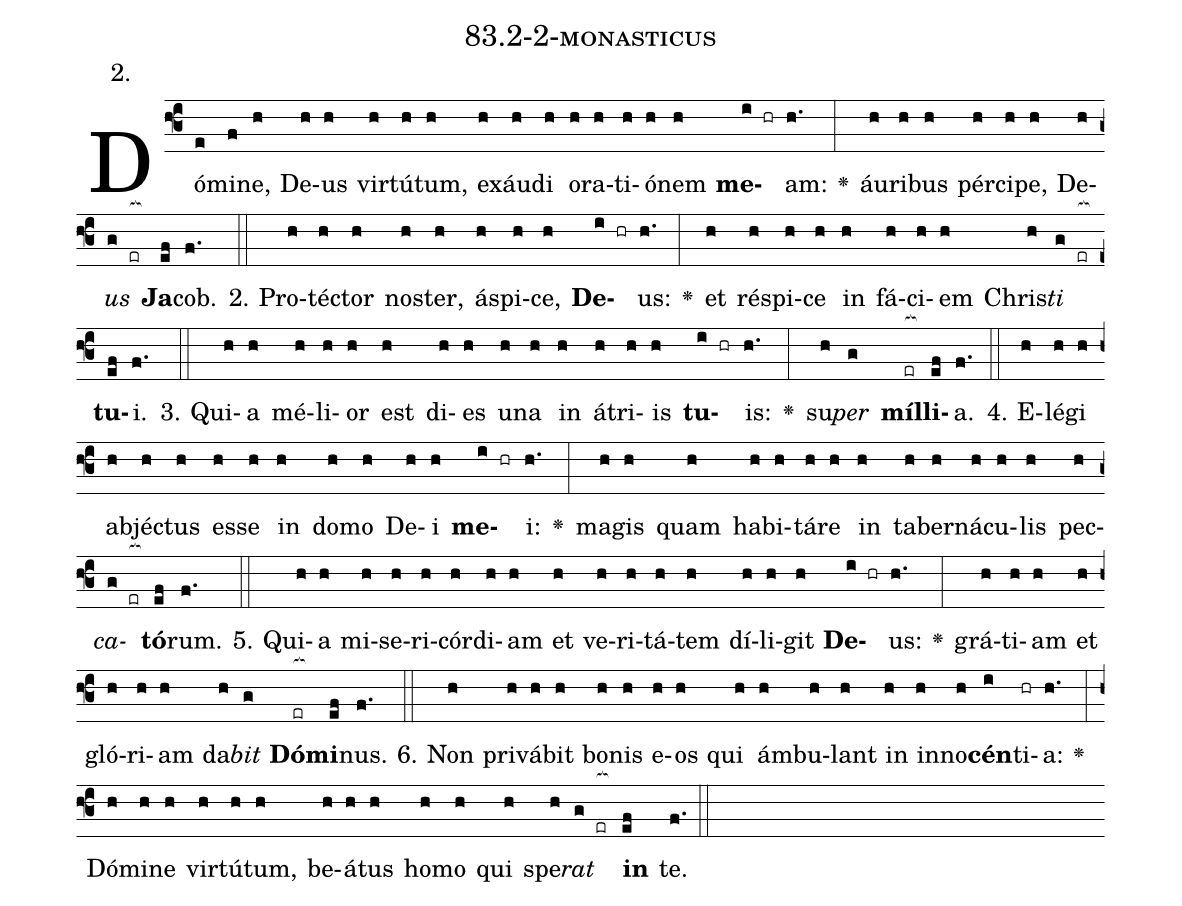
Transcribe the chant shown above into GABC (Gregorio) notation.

name: 83.2-2-monasticus;
annotation: 2.;
%%
(f3)Dó(e)mi(f)ne,(h) De(h)us(h) vir(h)tú(h)tum,(h) ex(h)áu(h)di(h) o(h)ra(h)ti(h)ó(h)nem(h) <b>me</b>(i hr)am:(h.) <v>\greheightstar</v>(:) áu(h)ri(h)bus(h) pér(h)ci(h)pe,(h) De(h)<i>us</i>(g er[ocb:1{]) <b>Ja</b>(ef[ocb:0}])cob.(f.) (::)
2. Pro(h)téc(h)tor(h) nos(h)ter,(h) á(h)spi(h)ce,(h) <b>De</b>(i hr)us:(h.) <v>\greheightstar</v>(:) et(h) ré(h)spi(h)ce(h) in(h) fá(h)ci(h)em(h) Chris(h)<i>ti</i>(g er[ocb:1{]) <b>tu</b>(ef[ocb:0}])i.(f.) (::)
3. Qui(h)a(h) mé(h)li(h)or(h) est(h) di(h)es(h) u(h)na(h) in(h) á(h)tri(h)is(h) <b>tu</b>(i hr)is:(h.) <v>\greheightstar</v>(:) su(h)<i>per</i>(g) <b>míl</b>(er[ocb:1{])<b>li</b>(ef[ocb:0}])a.(f.) (::)
4. E(h)lé(h)gi(h) ab(h)jéc(h)tus(h) es(h)se(h) in(h) do(h)mo(h) De(h)i(h) <b>me</b>(i hr)i:(h.) <v>\greheightstar</v>(:) ma(h)gis(h) quam(h) ha(h)bi(h)tá(h)re(h) in(h) ta(h)ber(h)ná(h)cu(h)lis(h) pec(h)<i>ca</i>(g er[ocb:1{])<b>tó</b>(ef[ocb:0}])rum.(f.) (::)
5. Qui(h)a(h) mi(h)se(h)ri(h)cór(h)di(h)am(h) et(h) ve(h)ri(h)tá(h)tem(h) dí(h)li(h)git(h) <b>De</b>(i hr)us:(h.) <v>\greheightstar</v>(:) grá(h)ti(h)am(h) et(h) gló(h)ri(h)am(h) da(h)<i>bit</i>(g) <b>Dó</b>(er[ocb:1{])<b>mi</b>(ef[ocb:0}])nus.(f.) (::)
6. Non(h) pri(h)vá(h)bit(h) bo(h)nis(h) e(h)os(h) qui(h) ám(h)bu(h)lant(h) in(h) in(h)no(h)<b>cén</b>(i)ti(hr)a:(h.) <v>\greheightstar</v>(:) Dó(h)mi(h)ne(h) vir(h)tú(h)tum,(h) be(h)á(h)tus(h) ho(h)mo(h) qui(h) spe(h)<i>rat</i>(g er[ocb:1{]) <b>in</b>(ef[ocb:0}]) te.(f.) (::)
